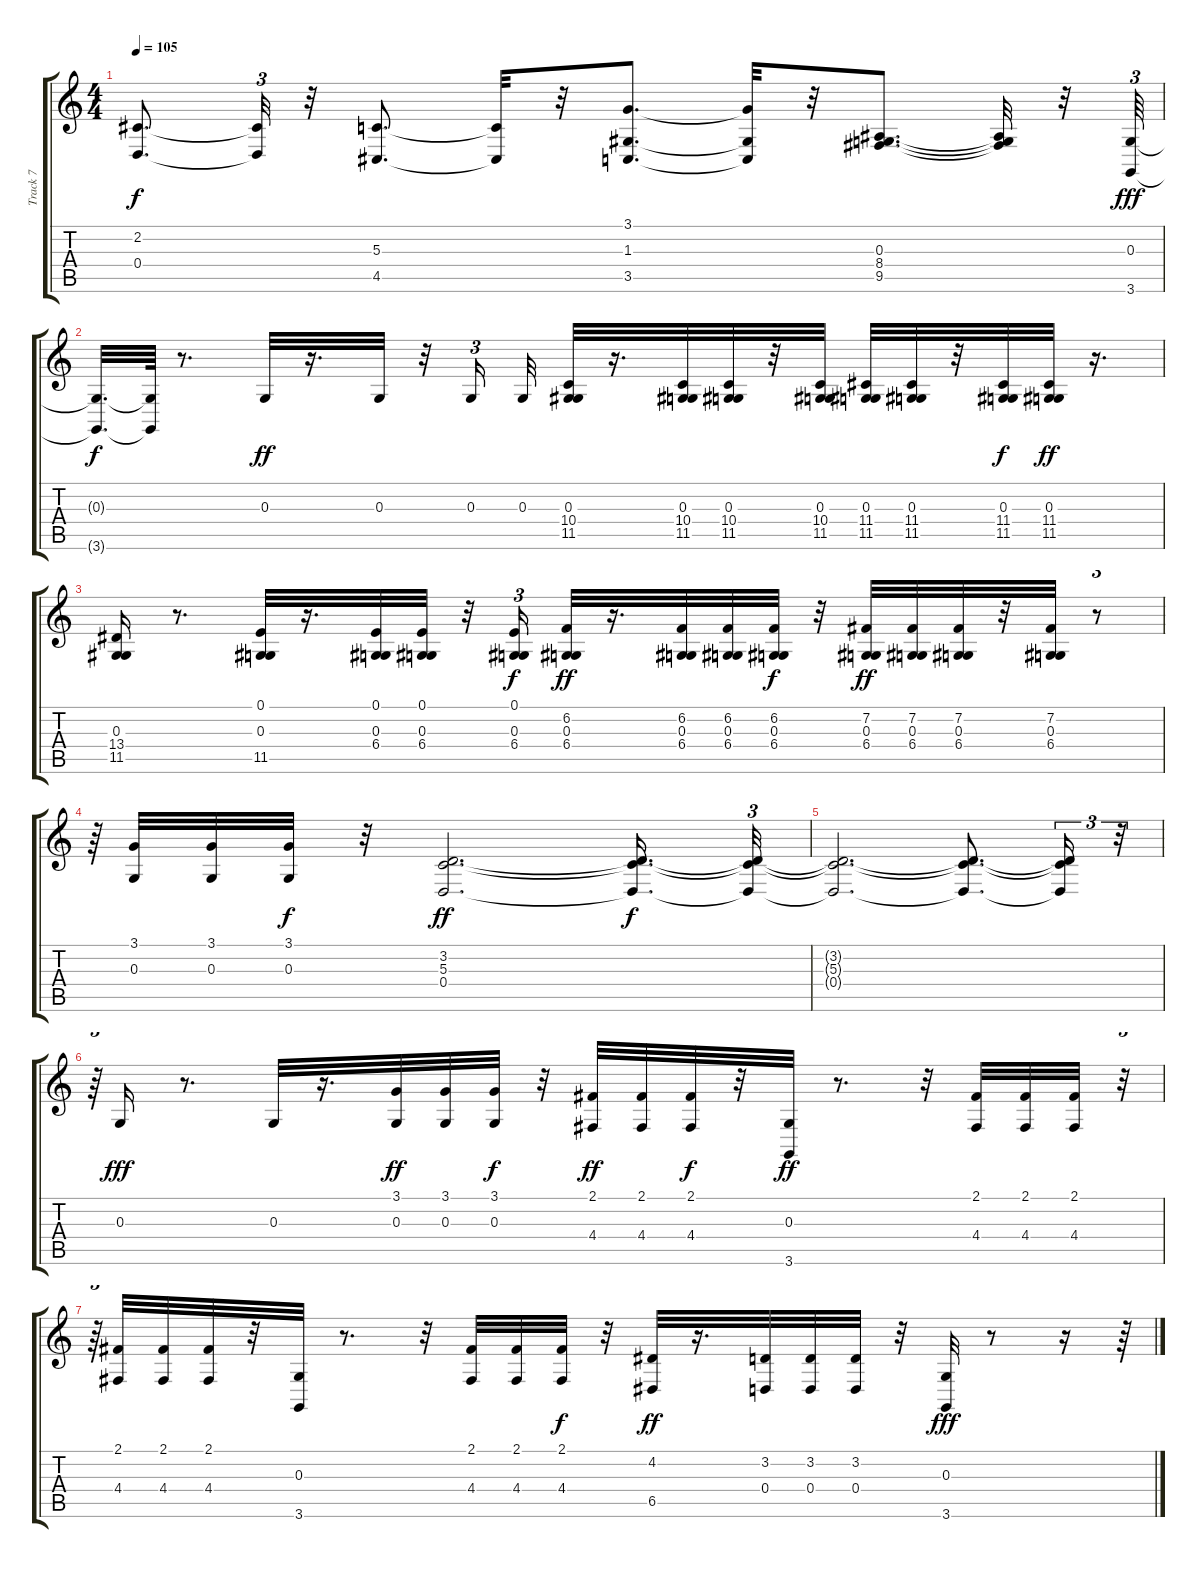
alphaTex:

\track ("Track 7" "Track 7") {instrument trombone}
\staff {score tabs}
\tuning (E4 B3 G3 D3 A2 E2) {hide}
\ts (4 4)
\tempo 105
\clef g2
\ks c
(2.2{t} 0.4{t}).8{d dy f} (2.2{t} 0.4{t}).32{tu (3 2)} r.32 (5.3 4.5).8{d} (5.3{t} 4.5{t}).32 r.32 (3.1 1.3 3.5).8{d} (3.1{t} 1.3{t} 3.5{t}).32 r.32 (0.3 8.4 9.5).8{d} (0.3{t} 8.4{t} 9.5{t}).32 r.32 (0.3 3.6).64{tu (3 2) dy fff} |
(0.3{t} 3.6{t}).32{d dy f} (0.3{t} 3.6{t}).64 r.8{d} 0.3.32{dy ff} r.16{d} 0.3.32 r.32 0.3.16{tu (3 2)} 0.3.32 (0.3 10.4 11.5).32 r.16{d} (0.3 10.4 11.5).32 (0.3 10.4 11.5).32 r.32 (0.3 10.4 11.5).32 (0.3 11.4 11.5).32 (0.3 11.4 11.5).32 r.32 (0.3 11.4 11.5).32{dy f} (0.3 11.4 11.5).32{dy ff} r.16{d} |
(0.3 13.4 11.5).16 r.8{d} (0.1 0.3 11.5).32 r.16{d} (0.1 0.3 6.4).32 (0.1 0.3 6.4).32 r.32 (0.1 0.3 6.4).16{tu (3 2) dy f} (6.2 0.3 6.4).32{dy ff} r.16{d} (6.2 0.3 6.4).32 (6.2 0.3 6.4).32 (6.2 0.3 6.4).32{dy f} r.32 (7.2 0.3 6.4).32{dy ff} (7.2 0.3 6.4).32 (7.2 0.3 6.4).32 r.32 (7.2 0.3 6.4).32 r.8{tu (3 2)} |
r.64{tu (3 2)} (3.1 0.3).32 (3.1 0.3).32 (3.1 0.3).32{dy f} r.32 (3.2 5.3 0.4).2{d dy ff} (3.2{t} 5.3{t} 0.4{t}).16{d dy f} (3.2{t} 5.3{t} 0.4{t}).32{tu (3 2)} |
(3.2{t} 5.3{t} 0.4{t}).2{d} (3.2{t} 5.3{t} 0.4{t}).8{d} (3.2{t} 5.3{t} 0.4{t}).16{tu (3 2)} r.32{tu (3 2)} |
r.64{tu (3 2)} 0.3.16{dy fff} r.8{d} 0.3.32 r.16{d} (3.1 0.3).32{dy ff} (3.1 0.3).32 (3.1 0.3).32{dy f} r.32 (2.1 4.4).32{dy ff} (2.1 4.4).32 (2.1 4.4).32{dy f} r.32 (0.3 3.6).32{dy ff} r.8{d} r.32 (2.1 4.4).32 (2.1 4.4).32 (2.1 4.4).32 r.32{tu (3 2)} |
r.64{tu (3 2)} (2.1 4.4).32 (2.1 4.4).32 (2.1 4.4).32 r.32 (0.3 3.6).32 r.8{d} r.32 (2.1 4.4).32 (2.1 4.4).32 (2.1 4.4).32{dy f} r.32 (4.2 6.5).32{dy ff} r.16{d} (3.2 0.4).32 (3.2 0.4).32 (3.2 0.4).32 r.32 (0.3 3.6).32{dy fff} r.8 r.16 r.64
